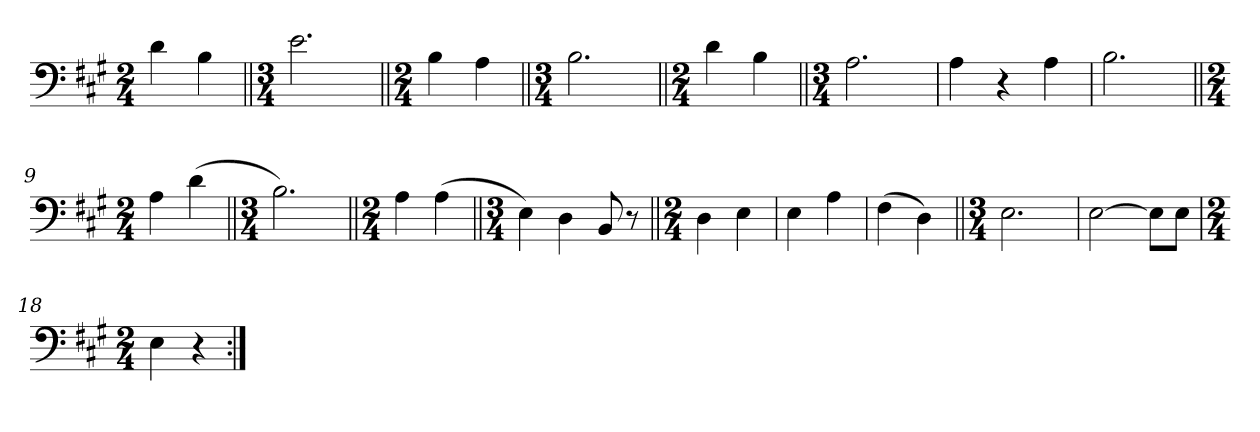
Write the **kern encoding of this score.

**kern
*part1
*staff1
*clefF4
*k[f#c#g#]
*M2/4
=1
4d\
4B\
=2||
*M3/4
2.e\
=3||
*M2/4
4B\
4A\
=4||
*M3/4
2.B\
=5||
*M2/4
4d\
4B\
=6||
*M3/4
2.A\
=7
4A\
4r
4A\
=8
2.B\
=9||
*M2/4
4A\
(4d\
=10||
*M3/4
2.B\)
=11||
*M2/4
4A\
(4A\
=12||
*M3/4
4E\)
4D\
8BB/
8r
=13||
*M2/4
4D\
4E\
=14
4E\
4A\
=15
(4F#\
4D\)
=16||
*M3/4
2.E\
=17
[2E\
8E\L]
8E\J
=18
*M2/4
4E\
4r
=:|!
*-
